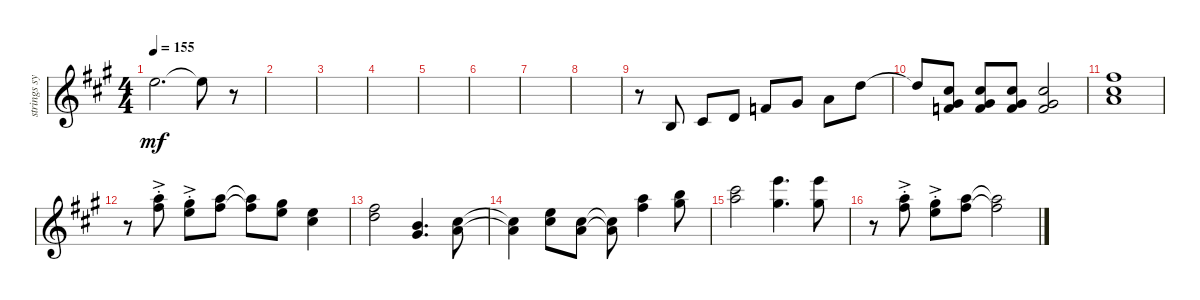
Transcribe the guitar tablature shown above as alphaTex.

\track ("strings synth" "strings sy") {instrument fx3crystal}
\staff {score}
\tuning (E4 B3 G3 D3 A2 E2 B1) {hide}
\ts (4 4)
\tempo 155
\clef g2
\ks a
12.1{t}.2{d dy mf} 12.1{t}.8 r.8 |
|
|
|
|
|
|
|
r.8 0.2.8 2.2.8 3.2.8 1.1.8 4.1.8 5.1.8 10.1.8 |
10.1{t}.8 (9.1 9.2 10.3).8 (9.1 9.2 10.3).8 (9.1 9.2 10.3).8 (9.1 9.2 10.3).2 |
(14.1 14.2 14.3).1 |
r.8 (14.1{ac st} 22.2{ac st}).8 (16.1{ac st} 17.2{ac st}).8 (14.1 22.2).8 (14.1{t} 22.2{t}).8 (16.1 17.2).8 (12.1 14.2).4 |
(10.1 19.2).2 (7.1 9.2).4{d} (5.1 14.2).8 |
(5.1{t} 14.2{t}).4 (12.1 14.2).8 (9.1 10.2).8 (9.1{t} 10.2{t}).8 (14.1 22.2).4 (19.1 21.2).8 |
(17.1 26.2).2 (16.1 29.2).4{d} (16.1 29.2).8 |
r.8 (17.1{ac st} 19.2{ac st}).8 (16.1{ac st} 17.2{ac st}).8 (14.1 22.2).8 (14.1{t} 22.2{t}).2
